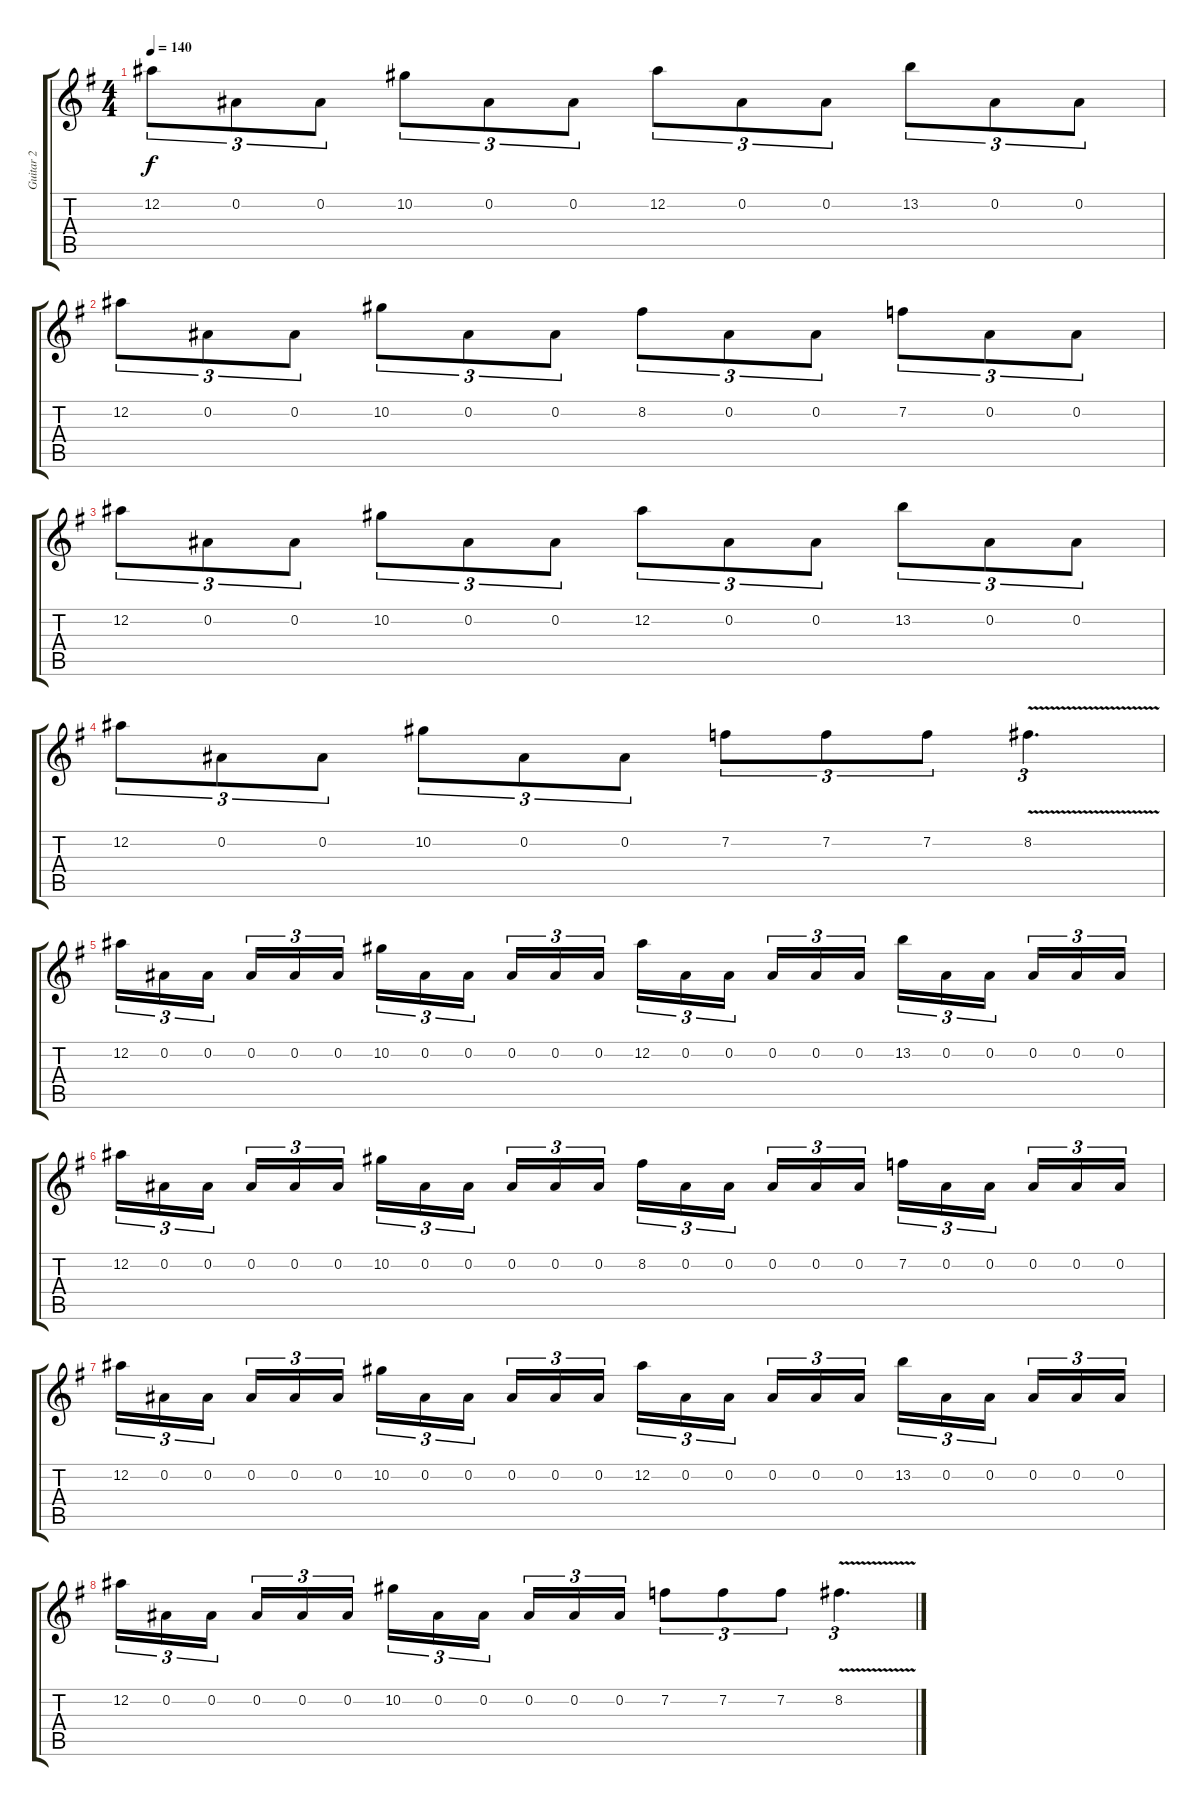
\track ("Guitar 2" "Guitar 2") {instrument overdrivenguitar}
\staff {score tabs}
\tuning (Eb4 Bb3 Gb3 Db3 Ab2 Eb2) {hide}
\ts (4 4)
\tempo 140
\clef g2
\ks eminor
12.2.8{tu (3 2) dy f} 0.2.8{tu (3 2)} 0.2.8{tu (3 2)} 10.2.8{tu (3 2)} 0.2.8{tu (3 2)} 0.2.8{tu (3 2)} 12.2.8{tu (3 2)} 0.2.8{tu (3 2)} 0.2.8{tu (3 2)} 13.2.8{tu (3 2)} 0.2.8{tu (3 2)} 0.2.8{tu (3 2)} |
12.2.8{tu (3 2)} 0.2.8{tu (3 2)} 0.2.8{tu (3 2)} 10.2.8{tu (3 2)} 0.2.8{tu (3 2)} 0.2.8{tu (3 2)} 8.2.8{tu (3 2)} 0.2.8{tu (3 2)} 0.2.8{tu (3 2)} 7.2.8{tu (3 2)} 0.2.8{tu (3 2)} 0.2.8{tu (3 2)} |
12.2.8{tu (3 2)} 0.2.8{tu (3 2)} 0.2.8{tu (3 2)} 10.2.8{tu (3 2)} 0.2.8{tu (3 2)} 0.2.8{tu (3 2)} 12.2.8{tu (3 2)} 0.2.8{tu (3 2)} 0.2.8{tu (3 2)} 13.2.8{tu (3 2)} 0.2.8{tu (3 2)} 0.2.8{tu (3 2)} |
12.2.8{tu (3 2)} 0.2.8{tu (3 2)} 0.2.8{tu (3 2)} 10.2.8{tu (3 2)} 0.2.8{tu (3 2)} 0.2.8{tu (3 2)} 7.2.8{tu (3 2)} 7.2.8{tu (3 2)} 7.2.8{tu (3 2)} 8.2{v}.4{d tu (3 2)} |
12.2.16{tu (3 2)} 0.2.16{tu (3 2)} 0.2.16{tu (3 2) beam splitsecondary} 0.2.16{tu (3 2)} 0.2.16{tu (3 2)} 0.2.16{tu (3 2)} 10.2.16{tu (3 2)} 0.2.16{tu (3 2)} 0.2.16{tu (3 2) beam splitsecondary} 0.2.16{tu (3 2)} 0.2.16{tu (3 2)} 0.2.16{tu (3 2)} 12.2.16{tu (3 2)} 0.2.16{tu (3 2)} 0.2.16{tu (3 2) beam splitsecondary} 0.2.16{tu (3 2)} 0.2.16{tu (3 2)} 0.2.16{tu (3 2)} 13.2.16{tu (3 2)} 0.2.16{tu (3 2)} 0.2.16{tu (3 2) beam splitsecondary} 0.2.16{tu (3 2)} 0.2.16{tu (3 2)} 0.2.16{tu (3 2)} |
12.2.16{tu (3 2)} 0.2.16{tu (3 2)} 0.2.16{tu (3 2) beam splitsecondary} 0.2.16{tu (3 2)} 0.2.16{tu (3 2)} 0.2.16{tu (3 2)} 10.2.16{tu (3 2)} 0.2.16{tu (3 2)} 0.2.16{tu (3 2) beam splitsecondary} 0.2.16{tu (3 2)} 0.2.16{tu (3 2)} 0.2.16{tu (3 2)} 8.2.16{tu (3 2)} 0.2.16{tu (3 2)} 0.2.16{tu (3 2) beam splitsecondary} 0.2.16{tu (3 2)} 0.2.16{tu (3 2)} 0.2.16{tu (3 2)} 7.2.16{tu (3 2)} 0.2.16{tu (3 2)} 0.2.16{tu (3 2) beam splitsecondary} 0.2.16{tu (3 2)} 0.2.16{tu (3 2)} 0.2.16{tu (3 2)} |
12.2.16{tu (3 2)} 0.2.16{tu (3 2)} 0.2.16{tu (3 2) beam splitsecondary} 0.2.16{tu (3 2)} 0.2.16{tu (3 2)} 0.2.16{tu (3 2)} 10.2.16{tu (3 2)} 0.2.16{tu (3 2)} 0.2.16{tu (3 2) beam splitsecondary} 0.2.16{tu (3 2)} 0.2.16{tu (3 2)} 0.2.16{tu (3 2)} 12.2.16{tu (3 2)} 0.2.16{tu (3 2)} 0.2.16{tu (3 2) beam splitsecondary} 0.2.16{tu (3 2)} 0.2.16{tu (3 2)} 0.2.16{tu (3 2)} 13.2.16{tu (3 2)} 0.2.16{tu (3 2)} 0.2.16{tu (3 2) beam splitsecondary} 0.2.16{tu (3 2)} 0.2.16{tu (3 2)} 0.2.16{tu (3 2)} |
12.2.16{tu (3 2)} 0.2.16{tu (3 2)} 0.2.16{tu (3 2) beam splitsecondary} 0.2.16{tu (3 2)} 0.2.16{tu (3 2)} 0.2.16{tu (3 2)} 10.2.16{tu (3 2)} 0.2.16{tu (3 2)} 0.2.16{tu (3 2) beam splitsecondary} 0.2.16{tu (3 2)} 0.2.16{tu (3 2)} 0.2.16{tu (3 2)} 7.2.8{tu (3 2)} 7.2.8{tu (3 2)} 7.2.8{tu (3 2)} 8.2{v}.4{d tu (3 2)}
